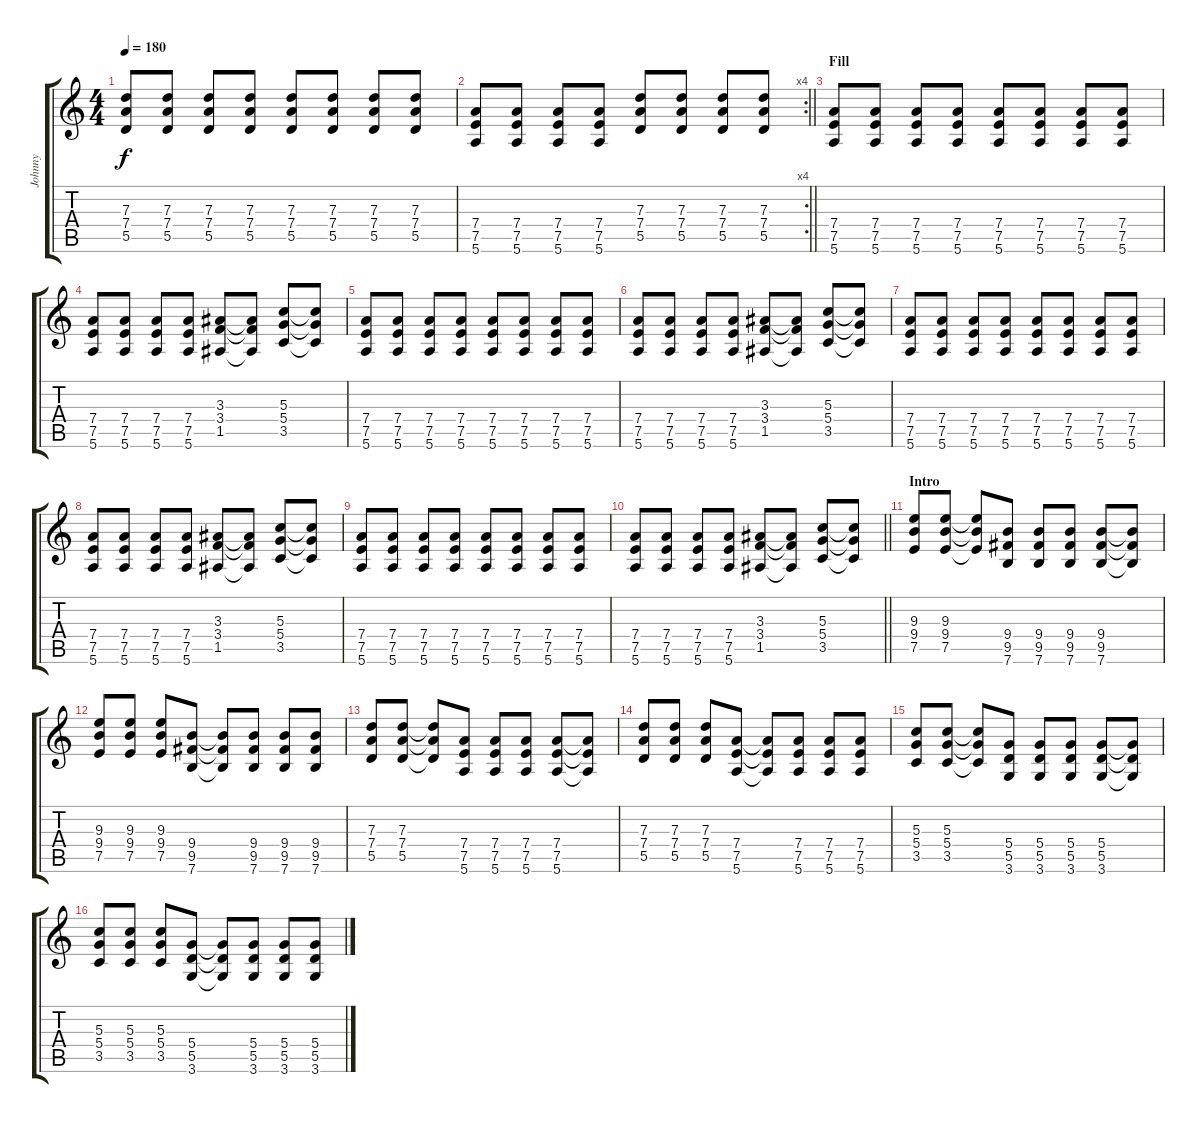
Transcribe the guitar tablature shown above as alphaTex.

\track ("Johnny" "Johnny") {instrument distortionguitar}
\staff {score tabs}
\tuning (E4 B3 G3 D3 A2 E2) {hide}
\ts (4 4)
\tempo 180
\clef g2
\ks c
(7.3 7.4 5.5).8{dy f} (7.3 7.4 5.5).8 (7.3 7.4 5.5).8 (7.3 7.4 5.5).8 (7.3 7.4 5.5).8 (7.3 7.4 5.5).8 (7.3 7.4 5.5).8 (7.3 7.4 5.5).8 |
\rc 4
\barLineRight lightlight
(7.4 7.5 5.6).8 (7.4 7.5 5.6).8 (7.4 7.5 5.6).8 (7.4 7.5 5.6).8 (7.3 7.4 5.5).8 (7.3 7.4 5.5).8 (7.3 7.4 5.5).8 (7.3 7.4 5.5).8 |
\section ("" "Fill")
(7.4 7.5 5.6).8 (7.4 7.5 5.6).8 (7.4 7.5 5.6).8 (7.4 7.5 5.6).8 (7.4 7.5 5.6).8 (7.4 7.5 5.6).8 (7.4 7.5 5.6).8 (7.4 7.5 5.6).8 |
(7.4 7.5 5.6).8 (7.4 7.5 5.6).8 (7.4 7.5 5.6).8 (7.4 7.5 5.6).8 (3.3 3.4 1.5).8 (3.3{t} 3.4{t} 1.5{t}).8 (5.3 5.4 3.5).8 (5.3{t} 5.4{t} 3.5{t}).8 |
(7.4 7.5 5.6).8 (7.4 7.5 5.6).8 (7.4 7.5 5.6).8 (7.4 7.5 5.6).8 (7.4 7.5 5.6).8 (7.4 7.5 5.6).8 (7.4 7.5 5.6).8 (7.4 7.5 5.6).8 |
(7.4 7.5 5.6).8 (7.4 7.5 5.6).8 (7.4 7.5 5.6).8 (7.4 7.5 5.6).8 (3.3 3.4 1.5).8 (3.3{t} 3.4{t} 1.5{t}).8 (5.3 5.4 3.5).8 (5.3{t} 5.4{t} 3.5{t}).8 |
(7.4 7.5 5.6).8 (7.4 7.5 5.6).8 (7.4 7.5 5.6).8 (7.4 7.5 5.6).8 (7.4 7.5 5.6).8 (7.4 7.5 5.6).8 (7.4 7.5 5.6).8 (7.4 7.5 5.6).8 |
(7.4 7.5 5.6).8 (7.4 7.5 5.6).8 (7.4 7.5 5.6).8 (7.4 7.5 5.6).8 (3.3 3.4 1.5).8 (3.3{t} 3.4{t} 1.5{t}).8 (5.3 5.4 3.5).8 (5.3{t} 5.4{t} 3.5{t}).8 |
(7.4 7.5 5.6).8 (7.4 7.5 5.6).8 (7.4 7.5 5.6).8 (7.4 7.5 5.6).8 (7.4 7.5 5.6).8 (7.4 7.5 5.6).8 (7.4 7.5 5.6).8 (7.4 7.5 5.6).8 |
\barLineRight lightlight
(7.4 7.5 5.6).8 (7.4 7.5 5.6).8 (7.4 7.5 5.6).8 (7.4 7.5 5.6).8 (3.3 3.4 1.5).8 (3.3{t} 3.4{t} 1.5{t}).8 (5.3 5.4 3.5).8 (5.3{t} 5.4{t} 3.5{t}).8 |
\section ("" "Intro")
(9.3 9.4 7.5).8 (9.3 9.4 7.5).8 (9.3{t} 9.4{t} 7.5{t}).8 (9.4 9.5 7.6).8 (9.4 9.5 7.6).8 (9.4 9.5 7.6).8 (9.4 9.5 7.6).8 (9.4{t} 9.5{t} 7.6{t}).8 |
(9.3 9.4 7.5).8 (9.3 9.4 7.5).8 (9.3 9.4 7.5).8 (9.4 9.5 7.6).8 (9.4{t} 9.5{t} 7.6{t}).8 (9.4 9.5 7.6).8 (9.4 9.5 7.6).8 (9.4 9.5 7.6).8 |
(7.3 7.4 5.5).8 (7.3 7.4 5.5).8 (7.3{t} 7.4{t} 5.5{t}).8 (7.4 7.5 5.6).8 (7.4 7.5 5.6).8 (7.4 7.5 5.6).8 (7.4 7.5 5.6).8 (7.4{t} 7.5{t} 5.6{t}).8 |
(7.3 7.4 5.5).8 (7.3 7.4 5.5).8 (7.3 7.4 5.5).8 (7.4 7.5 5.6).8 (7.4{t} 7.5{t} 5.6{t}).8 (7.4 7.5 5.6).8 (7.4 7.5 5.6).8 (7.4 7.5 5.6).8 |
(5.3 5.4 3.5).8 (5.3 5.4 3.5).8 (5.3{t} 5.4{t} 3.5{t}).8 (5.4 5.5 3.6).8 (5.4 5.5 3.6).8 (5.4 5.5 3.6).8 (5.4 5.5 3.6).8 (5.4{t} 5.5{t} 3.6{t}).8 |
(5.3 5.4 3.5).8 (5.3 5.4 3.5).8 (5.3 5.4 3.5).8 (5.4 5.5 3.6).8 (5.4{t} 5.5{t} 3.6{t}).8 (5.4 5.5 3.6).8 (5.4 5.5 3.6).8 (5.4 5.5 3.6).8
